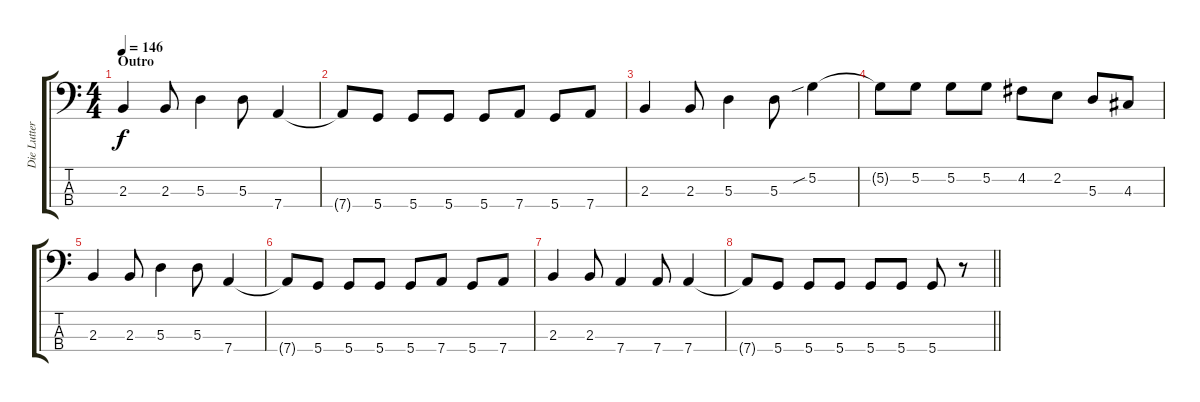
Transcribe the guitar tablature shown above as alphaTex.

\track ("Die Lutter" "Die Lutter") {instrument electricbasspick}
\staff {score tabs}
\tuning (G2 D2 A1 D1) {hide}
\ts (4 4)
\section ("" "Outro")
\tempo 146
\clef f4
\ks c
2.3.4{dy f} 2.3.8 5.3.4 5.3.8 7.4.4 |
7.4{t}.8 5.4.8 5.4.8 5.4.8 5.4.8 7.4.8 5.4.8 7.4.8 |
2.3.4 2.3.8 5.3.4 5.3.8 5.2{sib}.4 |
5.2{t}.8 5.2.8 5.2.8 5.2.8 4.2.8 2.2.8 5.3.8 4.3.8 |
2.3.4 2.3.8 5.3.4 5.3.8 7.4.4 |
7.4{t}.8 5.4.8 5.4.8 5.4.8 5.4.8 7.4.8 5.4.8 7.4.8 |
2.3.4 2.3.8 7.4.4 7.4.8 7.4.4 |
\barLineRight lightlight
7.4{t}.8 5.4.8 5.4.8 5.4.8 5.4.8 5.4.8 5.4.8 r.8
